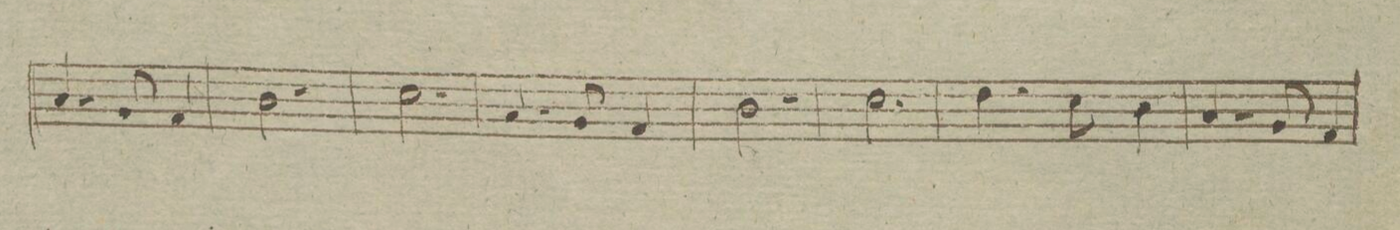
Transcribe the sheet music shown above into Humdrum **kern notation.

**kern	**dynam
*I"Basso	*
*clefF4	*
*k[]	*
*M3/4	*
4.C/	.
8BB/	.
4AA/	.
=61	=61
2.D\	.
=62	=62
2.E\	.
=63	=63
4.C/	.
8BB/	.
4AA/	.
=64	=64
2.D\	.
=65	=65
2.E\	.
=66	=66
4.F\	.
8E\	.
4D\	.
=67	=67
4.C/	.
8BB/	.
4AA/	.
=68	=68
*-	*-
